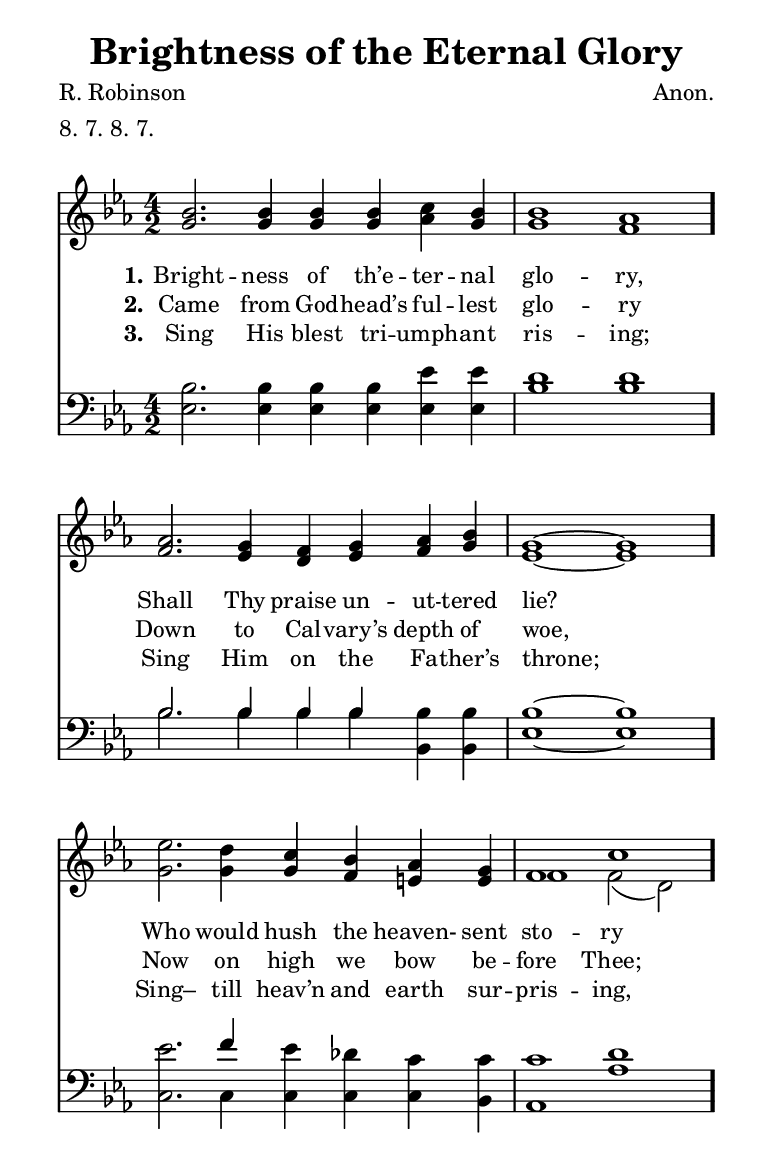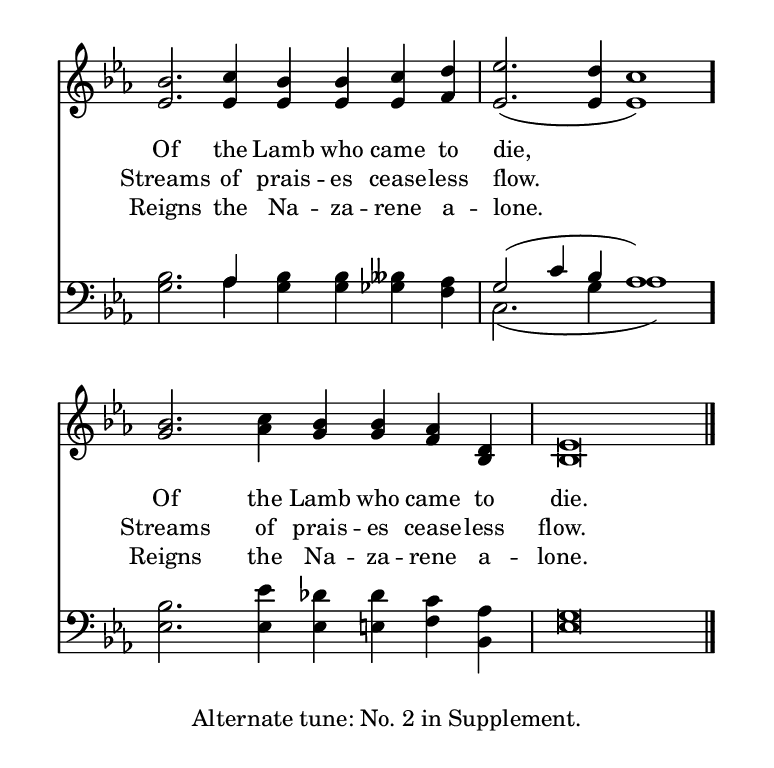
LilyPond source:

\include "common/global.ily"
\paper {
  \include "common/paper.ily"
  %ragged-bottom = ##t
  ragged-last-bottom = ##t
  systems-per-page = ##f
  %page-count = ##f
}

\header{
  hymnnumber = "152"
  title = "Brightness of the Eternal Glory"
  tunename = "Hamilton"
  meter = "8. 7. 8. 7."
  poet = "R. Robinson"
  composer = "Anon."
  %copyright = ""
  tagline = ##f
}

global = {
  \include "common/overrides.ily"
  \override Staff.TimeSignature.style = #'numbered
  \time 4/2
  \override Score.MetronomeMark.transparent = ##t % hide all fermata changes too
  \tempo 2=80
  \key ees \major
  \autoBeamOff
}

notesSoprano = {
\global
\relative c'' {

  bes2. bes4 bes bes c bes | bes1 aes |
  aes2. g4 f g aes bes | g1 ~ g |
  ees'2. d4 c bes aes g | f1 c' |
  bes2. c4 bes bes c d | ees2.( d4 c1) |
  bes2. c4 bes bes aes d, | ees\breve

  \bar "|."

}
}

notesAlto = {
\global
\relative e' {

  g2. g4 g g aes g | g1 f |
  f2. ees4 d ees f g | ees1 ~ ees |
  g2. g4 g f e e | f1 f2( d) |
  ees2. ees4 ees ees ees f | ees2.( ees4  ees1) |
  g2. aes4 g g f bes, | bes\breve

}
}

notesTenor = {
\global
\relative a {

  bes2. bes4 bes bes ees ees | d1 d |
  bes2. bes4 bes bes bes bes | bes1 ~ bes |
  ees2. f4 ees des c c | c1 d |
  bes2. aes4 bes bes beses aes | g2( c4 bes aes1) |
  bes2. ees4 des des c aes | g\breve

}
}

notesBass = {
\global
\relative f {

  ees2. ees4 ees ees ees ees | bes'1 bes |
  bes2. bes4 bes bes bes, bes | ees1 ~ ees |
  c2. c4 c c c bes | aes1 aes' |
  g2. aes4 g g ges f | c2.( g'4 aes1) |
  ees2. ees4 ees e f bes, | ees\breve

}
}

wordsA = \lyricmode {
\set stanza = "1."

Bright -- ness of th’e -- ter -- nal glo -- ry, \bar "."
Shall Thy praise un -- ut -- tered lie?__ \bar "."
Who would hush the heaven- sent sto -- ry__ \bar "."
%{HIDE>%}Of the Lamb who came to die,__ \bar "." %{<HIDE%}
Of the Lamb who came to die. \bar "."

}

wordsB = \lyricmode {
\set stanza = "2."

Came from God -- head’s ful -- lest glo -- ry
Down to Cal -- vary’s depth of woe,__
Now on high we bow be -- fore Thee;__
%{HIDE>%}Streams of prais -- es cease -- less flow.__ %{<HIDE%}
Streams of prais -- es cease -- less flow.__

}

wordsC = \lyricmode {
\set stanza = "3."

Sing His blest tri -- umph -- ant ris -- ing;
Sing Him on the Fa -- ther’s throne;
Sing– till heav’n and earth sur -- pris -- ing,__
%{HIDE>%}Reigns the Na -- za -- rene a -- lone.__ %{<HIDE%}
Reigns the Na -- za -- rene a -- lone.__

}

\score {
  \context ChoirStaff <<
    \context Staff = upper <<
      \set Staff.autoBeaming = ##f
      \set ChoirStaff.systemStartDelimiter = #'SystemStartBar
      \set ChoirStaff.printPartCombineTexts = ##f
      \partcombine #'(2 . 9) \notesSoprano \notesAlto
      \context NullVoice = sopranos { \voiceOne << \notesSoprano >> }
      \context NullVoice = altos { \voiceTwo << \notesAlto >> }
      \context Lyrics = one   \lyricsto sopranos \wordsA
      \context Lyrics = two   \lyricsto sopranos \wordsB
      \context Lyrics = three \lyricsto sopranos \wordsC
    >>
    \context Staff = men <<
      \clef bass
      \set ChoirStaff.printPartCombineTexts = ##f
      \partcombine #'(2 . 9) \notesTenor \notesBass
      \context NullVoice = tenors { \voiceOne << \notesTenor >> }
      \context NullVoice = basses { \voiceTwo << \notesBass >> }
    >>
  >>
  \layout {
    \include "common/layout.ily"
  }
  \midi{
    \include "common/midi.ily"
  }
}

\noPageBreak \markup { \vspace #2 \fill-line { \raise #2 \line { Alternate tune: No. 2 in Supplement. } } }

\version "2.19.49"  % necessary for upgrading to future LilyPond versions.

% vi:set et ts=2 sw=2 ai nocindent syntax=lilypond:
